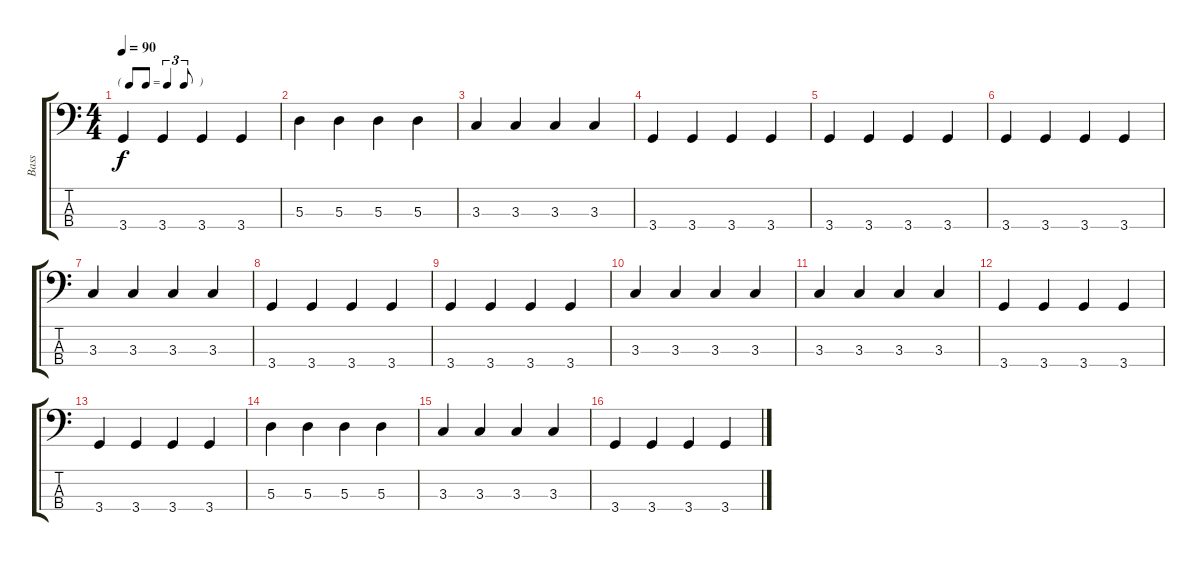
\track ("Bass" "Bass") {instrument electricbassfinger}
\staff {score tabs}
\tuning (G2 D2 A1 E1) {hide}
\ts (4 4)
\tf triplet8th
\tempo 90
\clef f4
\ks c
3.4.4{dy f} 3.4.4 3.4.4 3.4.4 |
5.3.4 5.3.4 5.3.4 5.3.4 |
3.3.4 3.3.4 3.3.4 3.3.4 |
3.4.4 3.4.4 3.4.4 3.4.4 |
3.4.4 3.4.4 3.4.4 3.4.4 |
3.4.4 3.4.4 3.4.4 3.4.4 |
3.3.4 3.3.4 3.3.4 3.3.4 |
3.4.4 3.4.4 3.4.4 3.4.4 |
3.4.4 3.4.4 3.4.4 3.4.4 |
3.3.4 3.3.4 3.3.4 3.3.4 |
3.3.4 3.3.4 3.3.4 3.3.4 |
3.4.4 3.4.4 3.4.4 3.4.4 |
3.4.4 3.4.4 3.4.4 3.4.4 |
5.3.4 5.3.4 5.3.4 5.3.4 |
3.3.4 3.3.4 3.3.4 3.3.4 |
3.4.4 3.4.4 3.4.4 3.4.4
